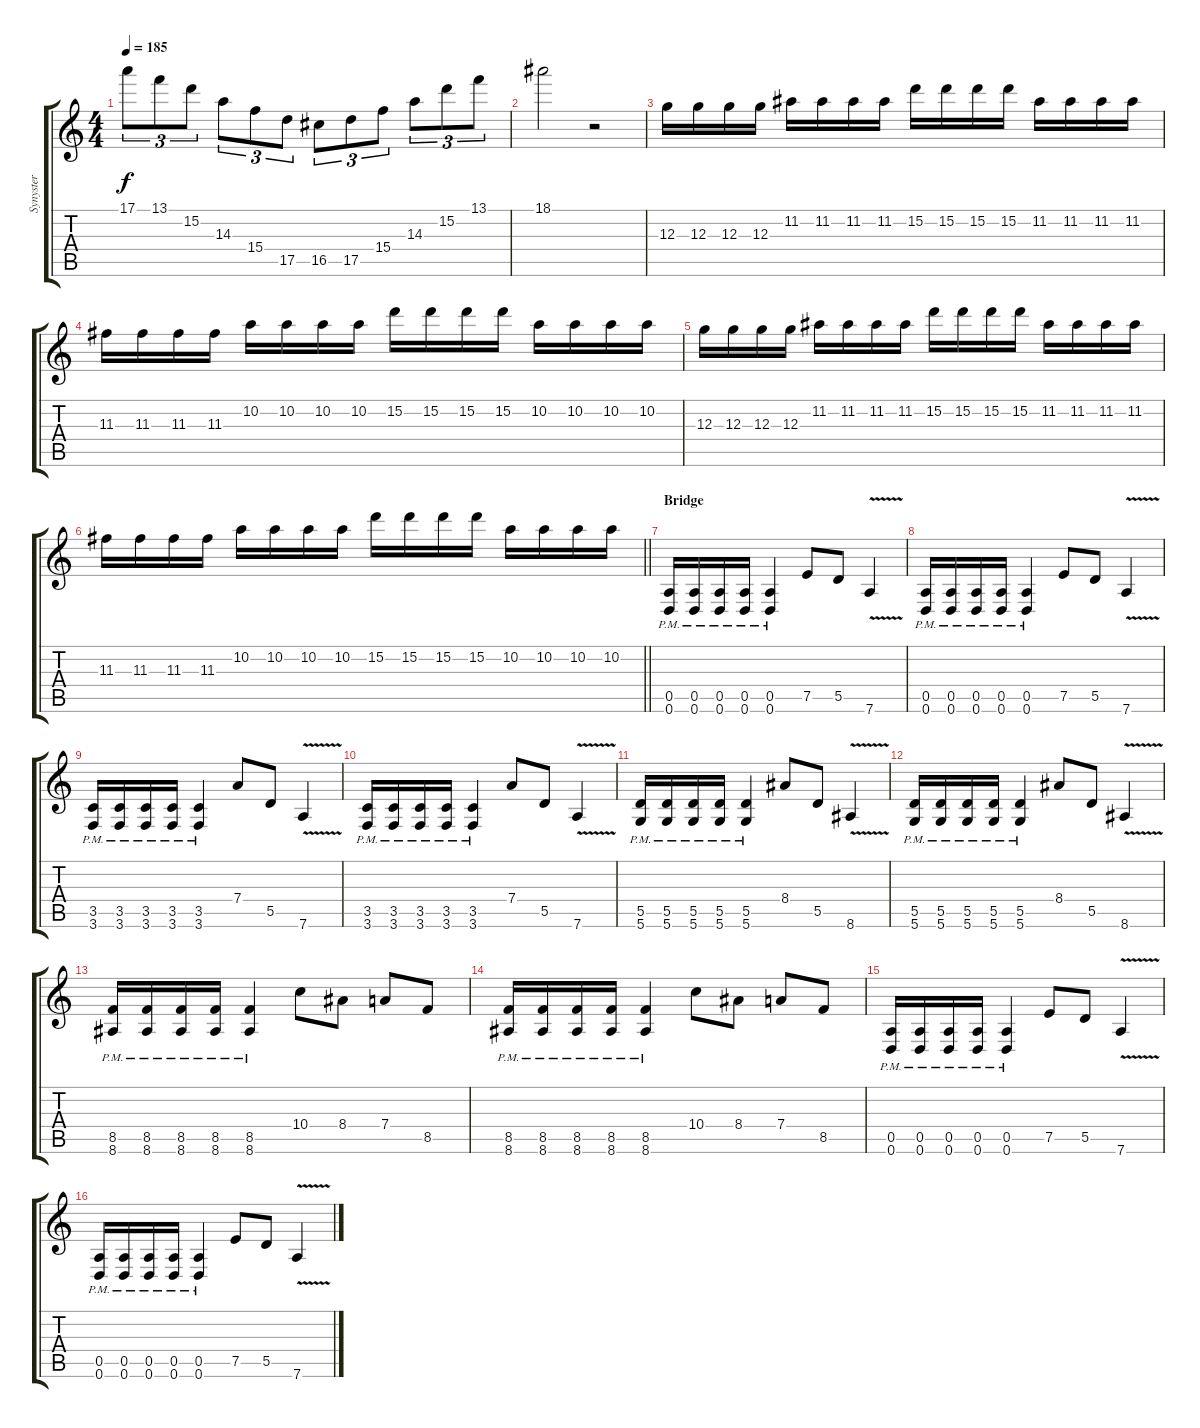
\track ("Synyster" "Synyster") {instrument distortionguitar}
\staff {score tabs}
\tuning (E4 B3 G3 D3 A2 D2) {hide}
\ts (4 4)
\tempo 185
\clef g2
\ks c
17.1.8{tu (3 2) dy f} 13.1.8{tu (3 2)} 15.2.8{tu (3 2)} 14.3.8{tu (3 2)} 15.4.8{tu (3 2)} 17.5.8{tu (3 2)} 16.5.8{tu (3 2)} 17.5.8{tu (3 2)} 15.4.8{tu (3 2)} 14.3.8{tu (3 2)} 15.2.8{tu (3 2)} 13.1.8{tu (3 2)} |
18.1.2 r.2 |
12.3.16{balance 2} 12.3.16 12.3.16 12.3.16 11.2.16 11.2.16 11.2.16 11.2.16 15.2.16 15.2.16 15.2.16 15.2.16 11.2.16 11.2.16 11.2.16 11.2.16 |
11.3.16 11.3.16 11.3.16 11.3.16 10.2.16 10.2.16 10.2.16 10.2.16 15.2.16 15.2.16 15.2.16 15.2.16 10.2.16 10.2.16 10.2.16 10.2.16 |
12.3.16 12.3.16 12.3.16 12.3.16 11.2.16 11.2.16 11.2.16 11.2.16 15.2.16 15.2.16 15.2.16 15.2.16 11.2.16 11.2.16 11.2.16 11.2.16 |
\barLineRight lightlight
11.3.16 11.3.16 11.3.16 11.3.16 10.2.16 10.2.16 10.2.16 10.2.16 15.2.16 15.2.16 15.2.16 15.2.16 10.2.16 10.2.16 10.2.16 10.2.16 |
\section ("" "Bridge")
(0.5{pm} 0.6{pm}).16 (0.5{pm} 0.6{pm}).16 (0.5{pm} 0.6{pm}).16 (0.5{pm} 0.6{pm}).16 (0.5{pm} 0.6{pm}).4 7.5.8 5.5.8 7.6{v}.4 |
(0.5{pm} 0.6{pm}).16 (0.5{pm} 0.6{pm}).16 (0.5{pm} 0.6{pm}).16 (0.5{pm} 0.6{pm}).16 (0.5{pm} 0.6{pm}).4 7.5.8 5.5.8 7.6{v}.4 |
(3.5{pm} 3.6{pm}).16 (3.5{pm} 3.6{pm}).16 (3.5{pm} 3.6{pm}).16 (3.5{pm} 3.6{pm}).16 (3.5{pm} 3.6{pm}).4 7.4.8 5.5.8 7.6{v}.4 |
(3.5{pm} 3.6{pm}).16 (3.5{pm} 3.6{pm}).16 (3.5{pm} 3.6{pm}).16 (3.5{pm} 3.6{pm}).16 (3.5{pm} 3.6{pm}).4 7.4.8 5.5.8 7.6{v}.4 |
(5.5{pm} 5.6{pm}).16 (5.5{pm} 5.6{pm}).16 (5.5{pm} 5.6{pm}).16 (5.5{pm} 5.6{pm}).16 (5.5{pm} 5.6{pm}).4 8.4.8 5.5.8 8.6{v}.4 |
(5.5{pm} 5.6{pm}).16 (5.5{pm} 5.6{pm}).16 (5.5{pm} 5.6{pm}).16 (5.5{pm} 5.6{pm}).16 (5.5{pm} 5.6{pm}).4 8.4.8 5.5.8 8.6{v}.4 |
(8.5{pm} 8.6{pm}).16 (8.5{pm} 8.6{pm}).16 (8.5{pm} 8.6{pm}).16 (8.5{pm} 8.6{pm}).16 (8.5{pm} 8.6{pm}).4 10.4.8 8.4.8 7.4.8 8.5.8 |
(8.5{pm} 8.6{pm}).16 (8.5{pm} 8.6{pm}).16 (8.5{pm} 8.6{pm}).16 (8.5{pm} 8.6{pm}).16 (8.5{pm} 8.6{pm}).4 10.4.8 8.4.8 7.4.8 8.5.8 |
(0.5{pm} 0.6{pm}).16 (0.5{pm} 0.6{pm}).16 (0.5{pm} 0.6{pm}).16 (0.5{pm} 0.6{pm}).16 (0.5{pm} 0.6{pm}).4 7.5.8 5.5.8 7.6{v}.4 |
(0.5{pm} 0.6{pm}).16 (0.5{pm} 0.6{pm}).16 (0.5{pm} 0.6{pm}).16 (0.5{pm} 0.6{pm}).16 (0.5{pm} 0.6{pm}).4 7.5.8 5.5.8 7.6{v}.4
